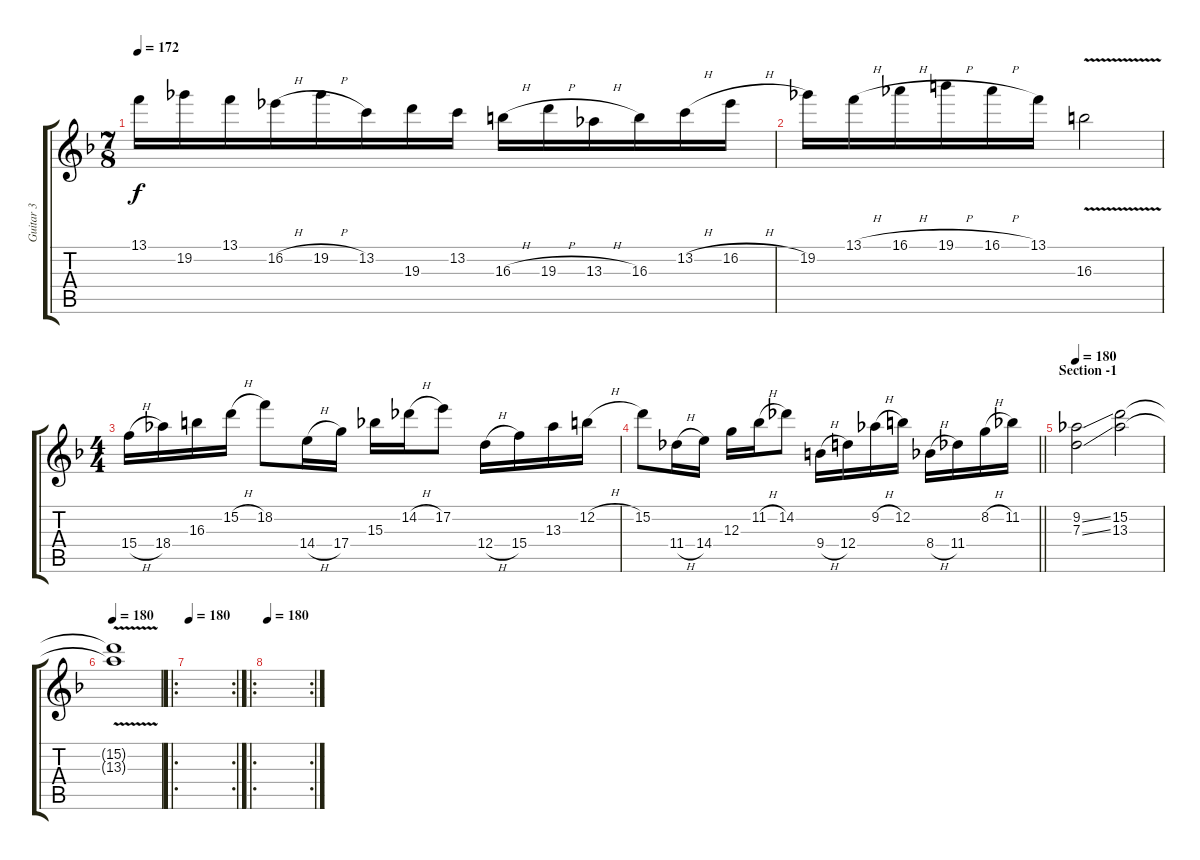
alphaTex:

\track ("Guitar 3" "Guitar 3") {instrument distortionguitar}
\staff {score tabs}
\tuning (E4 B3 G3 D3 A2 D2) {hide}
\ts (7 8)
\tempo 172
\clef g2
\ks dminor
13.1.16{dy f} 19.2.16 13.1.16 16.2{h}.16 19.2{h}.16 13.2.16 19.3.16 13.2.16 16.3{h}.16 19.3{h}.16 13.3{h}.16 16.3.16 13.2{h}.16 16.2{h}.16 |
19.2.16 13.1{h}.16 16.1{h}.16 19.1{h}.16 16.1{h}.16 13.1.16 16.3{v}.2 |
\ts (4 4)
15.4{h}.16 18.4.16 16.3.16 15.2{h}.16 18.2.8 14.4{h}.16 17.4.16 15.3.16 14.2{h}.16 17.2.8 12.4{h}.16 15.4.16 13.3.16 12.2{h}.16 |
\barLineRight lightlight
15.2.8 11.4{h}.16 14.4.16 12.3.16 11.2{h}.16 14.2.8 9.4{h}.16 12.4.16 9.2{h}.16 12.2.16 8.4{h}.16 11.4.16 8.2{h}.16 11.2.16 |
\section ("" "Section -1")
\tempo 180
(9.2{ss} 7.3{ss}).2 (15.2 13.3).2 |
\tempo 180
(15.2{v t} 13.3{v t}).1 |
\ro
\rc 2
\tempo 180
|
\ro
\rc 2
\tempo 180
